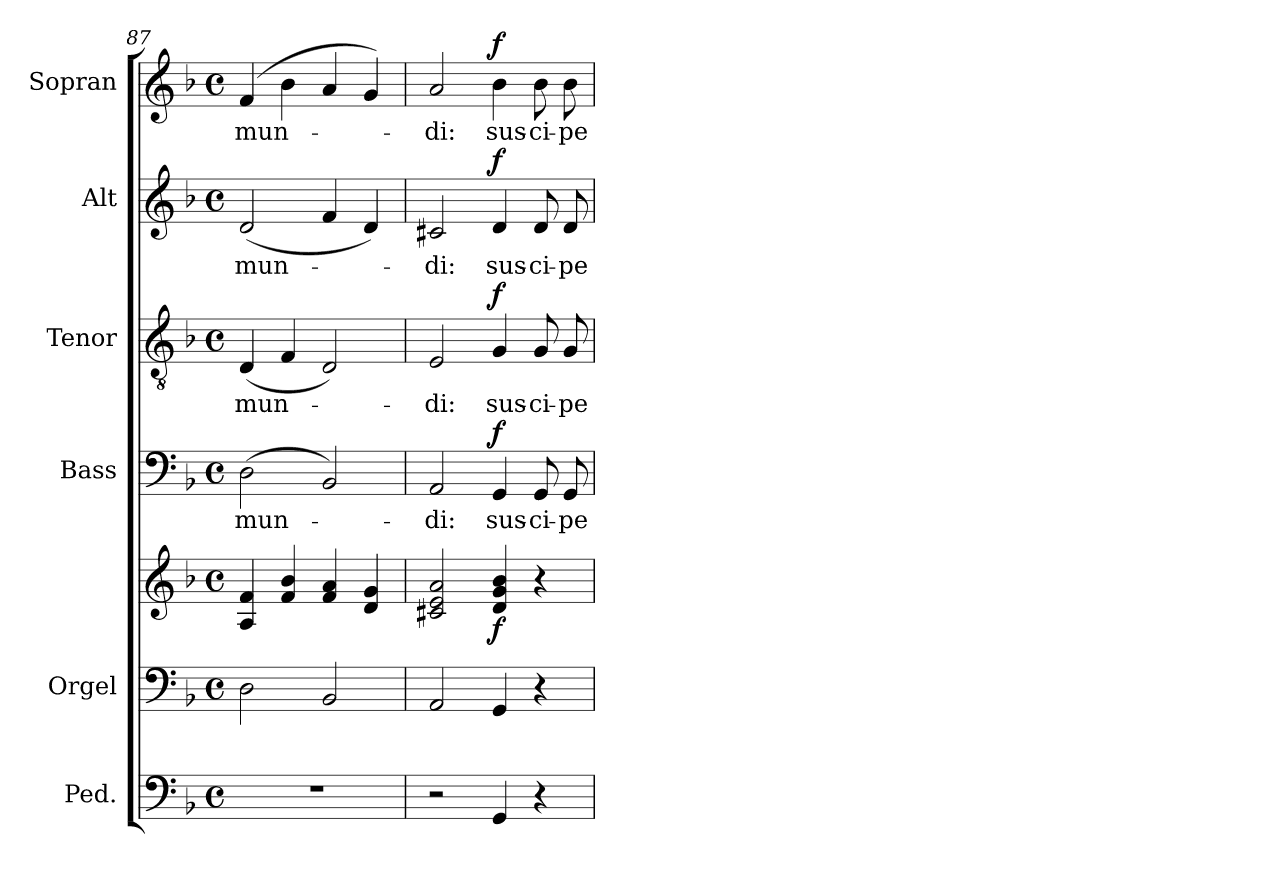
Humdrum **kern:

**kern	**kern	**kern	**dynam	**kern	**text	**dynam	**kern	**text	**dynam	**kern	**text	**dynam	**kern	**text	**dynam
*part6	*part5	*part5	*part5	*part4	*part4	*part4	*part3	*part3	*part3	*part2	*part2	*part2	*part1	*part1	*part1
*staff7	*staff6	*staff5	*staff5/6	*staff4	*staff4	*staff4	*staff3	*staff3	*staff3	*staff2	*staff2	*staff2	*staff1	*staff1	*staff1
*I"Ped.	*I"Orgel	*	*	*I"Bass	*	*	*I"Tenor	*	*	*I"Alt	*	*	*I"Sopran	*	*
*	*I'Org.	*	*	*I'B.	*	*	*I'T.	*	*	*I'A.	*	*	*I'S.	*	*
*clefF4	*clefF4	*clefG2	*	*clefF4	*	*	*clefGv2	*	*	*clefG2	*	*	*clefG2	*	*
*ITrd7c12	*	*	*	*	*	*	*	*	*	*	*	*	*	*	*
*k[b-]	*k[b-]	*k[b-]	*	*k[b-]	*	*	*k[b-]	*	*	*k[b-]	*	*	*k[b-]	*	*
*F:	*F:	*F:	*	*F:	*	*	*F:	*	*	*F:	*	*	*F:	*	*
*M4/4	*M4/4	*M4/4	*	*M4/4	*	*	*M4/4	*	*	*M4/4	*	*	*M4/4	*	*
*met(c)	*met(c)	*met(c)	*	*met(c)	*	*	*met(c)	*	*	*met(c)	*	*	*met(c)	*	*
=87	=87	=87	=87	=87	=87	=87	=87	=87	=87	=87	=87	=87	=87	=87	=87
!	!	!	!	!	!LO:LY:b	!	!	!LO:LY:b	!	!	!LO:LY:b	!	!	!LO:LY:b	!
1r	2D\	4A/ 4f/	.	(>2D\	mun-	.	(<4D/	mun-	.	(<2d/	mun-	.	(4f/	mun-	.
.	.	4f/ 4b-/	.	.	.	.	4F/	.	.	.	.	.	4b-\	.	.
.	2BB-/	4f/ 4a/	.	2BB-/)	.	.	2D/)	.	.	4f/	.	.	4a/	.	.
.	.	4d/ 4g/	.	.	.	.	.	.	.	4d/)	.	.	4g/)	.	.
=88	=88	=88	=88	=88	=88	=88	=88	=88	=88	=88	=88	=88	=88	=88	=88
!	!	!	!	!	!LO:LY:b	!	!	!LO:LY:b	!	!	!LO:LY:b	!	!	!LO:LY:b	!
2r	2AA/	2c#X/ 2e/ 2a/	.	2AA/	-di:	.	2E/	-di:	.	2c#X/	-di:	.	2a/	-di:	.
!	!	!	!LO:DY:b	!	!LO:LY:b	!LO:DY:a	!	!LO:LY:b	!LO:DY:a	!	!LO:LY:b	!LO:DY:a	!	!LO:LY:b	!LO:DY:a
4GGG/	4GG/	4d/ 4g/ 4b-/	f	4GG/	sus-	f	4G/	sus-	f	4d/	sus-	f	4b-\	sus-	f
!	!	!	!	!	!LO:LY:b	!	!	!LO:LY:b	!	!	!LO:LY:b	!	!	!LO:LY:b	!
4r	4r	4r	.	8GG/	-ci-	.	8G/	-ci-	.	8d/	-ci-	.	8b-\	-ci-	.
!	!	!	!	!	!LO:LY:b	!	!	!LO:LY:b	!	!	!LO:LY:b	!	!	!LO:LY:b	!
.	.	.	.	8GG/	-pe	.	8G/	-pe	.	8d/	-pe	.	8b-\	-pe	.
=	=	=	=	=	=	=	=	=	=	=	=	=	=	=	=
*-	*-	*-	*-	*-	*-	*-	*-	*-	*-	*-	*-	*-	*-	*-	*-
